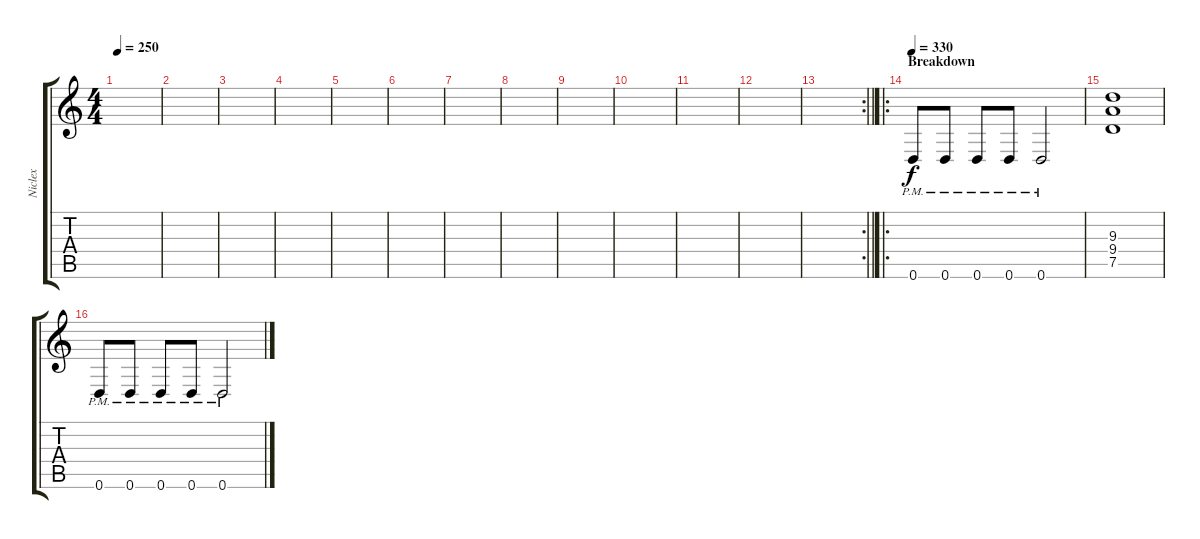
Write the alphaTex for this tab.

\track ("Niclex" "Niclex") {instrument distortionguitar}
\staff {score tabs}
\tuning (D4 A3 F3 C3 G2 D2) {hide}
\ts (4 4)
\tempo 250
\clef g2
\ks c
|
|
|
|
|
|
|
|
|
|
|
|
\rc 2
\barLineRight lightlight
|
\ro
\section ("" "Breakdown")
\tempo 330
0.6{pm}.8{instrument distortionguitar} 0.6{pm}.8 0.6{pm}.8 0.6{pm}.8 0.6{pm}.2 |
(9.3 9.4 7.5).1 |
0.6{pm}.8 0.6{pm}.8 0.6{pm}.8 0.6{pm}.8 0.6{pm}.2
